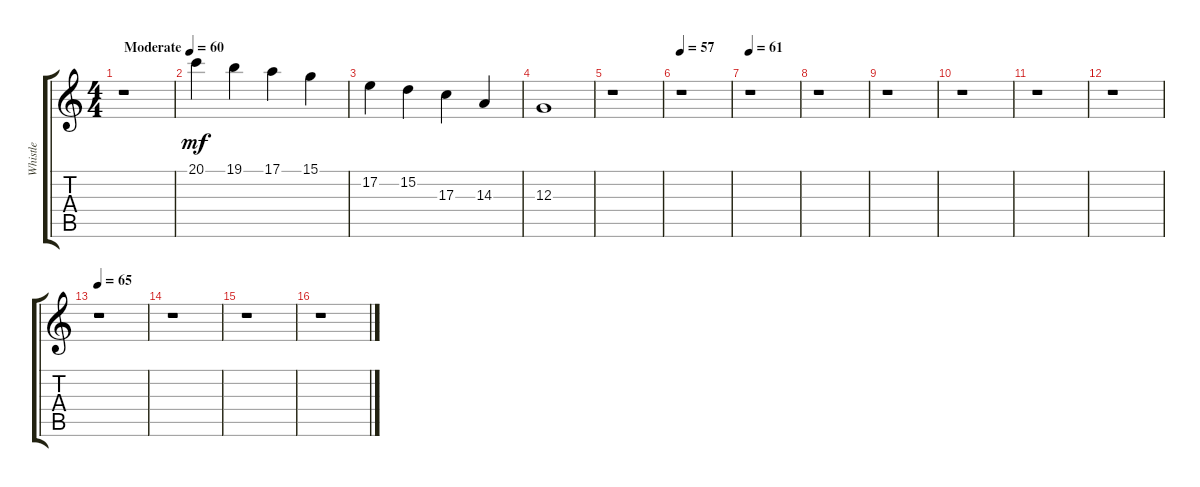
\track ("Whistle" "Whistle") {instrument ocarina}
\staff {score tabs}
\tuning (E4 B3 G3 D3 A2 E2) {hide}
\ts (4 4)
\tempo (60 "Moderate")
\clef g2
\ks c
r.1{dy mf instrument ocarina} |
20.1.4 19.1.4 17.1.4 15.1.4 |
17.2.4 15.2.4 17.3.4 14.3.4 |
12.3.1 |
r.1 |
\tempo 57
r.1 |
\tempo 61
r.1 |
r.1 |
r.1 |
r.1 |
r.1 |
r.1 |
\tempo 65
r.1 |
r.1 |
r.1 |
r.1
